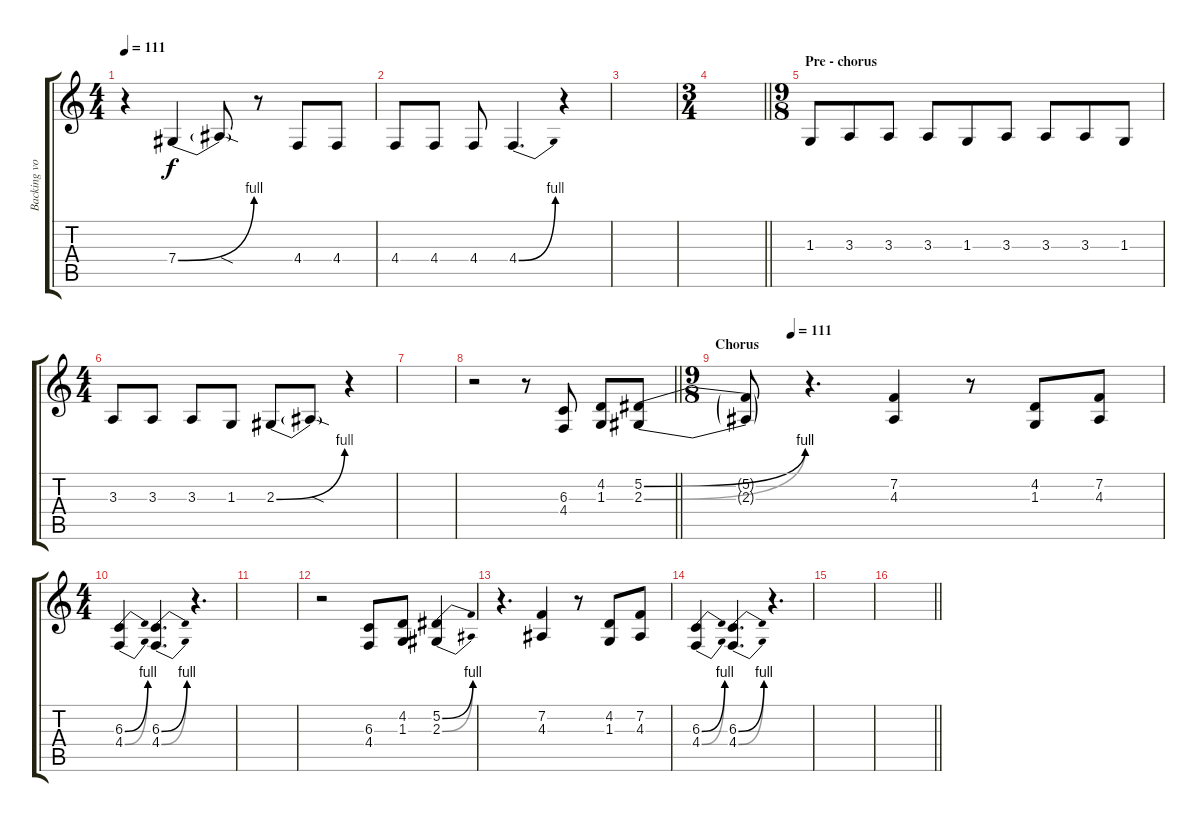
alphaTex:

\track ("Backing vocals" "Backing vo") {instrument tangoaccordion}
\staff {score tabs}
\tuning (Eb4 Bb3 Gb3 Db3 Ab2 Eb2) {hide}
\ts (4 4)
\tempo 111
\clef g2
\ks c
r.4{dy f} 7.4{be (bend 0 0 60 4)}.4 7.4{sod t}.8 r.8 4.4.8 4.4.8 |
4.4.8 4.4.8 4.4.8 4.4{be (bend 0 0 60 4)}.4{d} r.4 |
|
\ts (3 4)
\barLineRight lightlight
|
\ts (9 8)
\section ("" "Pre - chorus")
1.3.8 3.3.8 3.3.8 3.3.8 1.3.8 3.3.8 3.3.8 3.3.8 1.3.8 |
\ts (4 4)
3.3.8 3.3.8 3.3.8 1.3.8 2.3{be (bend 0 0 60 4)}.8 2.3{sod t}.8 r.4 |
|
\barLineRight lightlight
r.2 r.8 (6.3 4.4).8 (4.2 1.3).8 (5.2{be (bend 0 0 60 4)} 2.3{be (bend 0 0 60 4)}).8 |
\ts (9 8)
\section ("" "Chorus")
\tempo (111 0.1111111111111111)
(5.2{t} 2.3{t}).8 r.4{d} (7.2 4.3).4 r.8 (4.2 1.3).8 (7.2 4.3).8 |
\ts (4 4)
(6.3{be (bend 0 0 60 4)} 4.4{be (bend 0 0 60 4)}).4 (6.3{be (bend 0 0 60 4)} 4.4{be (bend 0 0 60 4)}).4{d} r.4{d} |
|
r.2 (6.3 4.4).8 (4.2 1.3).8 (5.2{be (bend 0 0 60 4)} 2.3{be (bend 0 0 60 4)}).4 |
r.4{d} (7.2 4.3).4 r.8 (4.2 1.3).8 (7.2 4.3).8 |
(6.3{be (bend 0 0 60 4)} 4.4{be (bend 0 0 60 4)}).4 (6.3{be (bend 0 0 60 4)} 4.4{be (bend 0 0 60 4)}).4{d} r.4{d} |
|
\barLineRight lightlight
